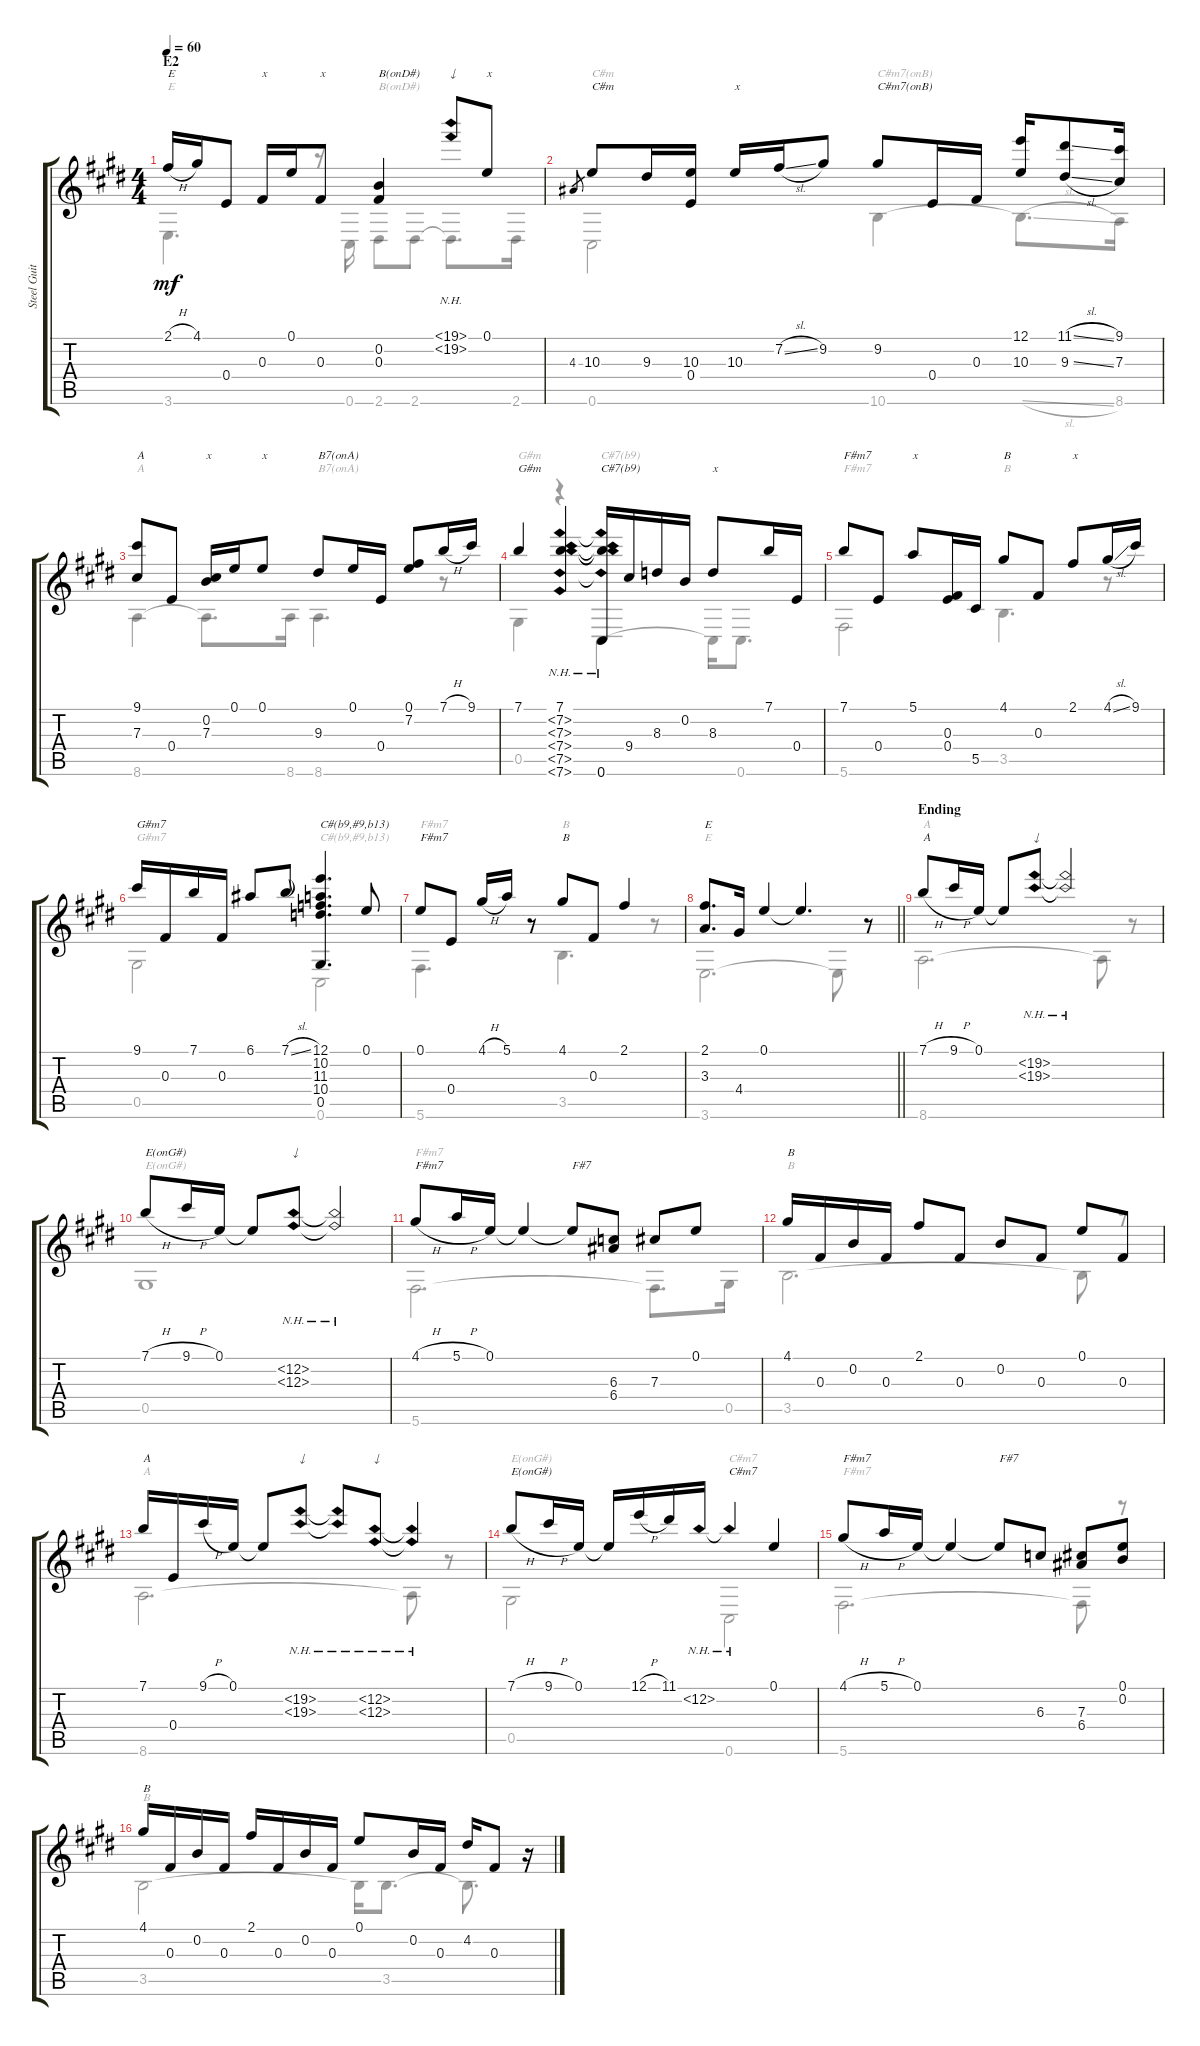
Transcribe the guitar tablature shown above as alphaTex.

\track ("Steel Guitar" "Steel Guit") {instrument acousticguitarsteel}
\staff {score tabs}
\tuning (E4 B3 Gb3 E3 Ab2 Db2) {hide}
\voice
\ts (4 4)
\section ("" "E2")
\tempo 60
\clef g2
\ks e
2.1{h}.16{txt "E" dy mf} 4.1.16 0.4.8 0.3.16{txt "x"} 0.1.16 0.3.8{txt "x"} (0.2 0.3).4{txt "B(onD#)"} (19.1{nh} 19.2{nh}).8{txt "↓"} 0.1.8{txt "x"} |
4.3.8{gr} 10.3.8{txt "C#m"} 9.3.16 (10.3 0.4).16 10.3.16{txt "x"} 7.2{sl}.16 9.2.8 9.2.8{txt "C#m7(onB)"} 0.4.16 0.3.16 (12.1 10.3).16 (11.1{sl} 9.3{sl}).8 (9.1 7.3).16 |
(9.1 7.3).8{txt "A"} 0.4.8 (0.2 7.3).16{txt "x"} 0.1.16 0.1.8{txt "x"} 9.3.8{txt "B7(onA)"} 0.1.16 0.4.16 (0.1 7.2).8 7.1{h}.16 9.1.16 |
7.1.4{txt "G#m"} (7.1 7.2{nh} 7.3{nh} 7.4{nh} 7.5{nh} 7.6{nh}).4 (7.1{t} 7.2{nh t} 7.3{nh t} 7.4{nh t} 7.5{nh t} 0.6).16{txt "C#7(b9)"} 9.4.16 8.3.16 0.2.16 8.3.8{txt "x"} 7.1.16 0.4.16 |
7.1.8{txt "F#m7"} 0.4.8 5.1.8{txt "x"} (0.3 0.4).16 5.5.16 4.1.8{txt "B"} 0.3.8 2.1.8{txt "x"} 4.1{sl}.16 9.1.16 |
9.1.16{txt "G#m7"} 0.3.16 7.1.16 0.3.16 6.1.8 7.1{sl}.8 (12.1 10.2 11.3 10.4 0.5).4{d txt "C#(b9,#9,b13)"} 0.1.8 |
0.1.8{txt "F#m7"} 0.4.8 4.1{h}.16 5.1.16 r.8 4.1.8{txt "B"} 0.3.8 2.1.4 |
\barLineRight lightlight
(2.1 3.3).8{d txt "E"} 4.4.16 0.1.4 0.1{t}.4{d} r.8 |
\section ("" "Ending")
7.1{h}.8{txt "A"} 9.1{h}.16 0.1.16 0.1{t}.8 (19.2{nh} 19.3{nh}).8{txt "↓"} (19.2{nh t} 19.3{nh t}).2 |
7.1{h}.8{txt "E(onG#)"} 9.1{h}.16 0.1.16 0.1{t}.8 (12.2{nh} 12.3{nh}).8{txt "↓"} (12.2{nh t} 12.3{nh t}).2 |
4.1{h}.8{txt "F#m7"} 5.1{h}.16 0.1.16 0.1{t}.4 0.1{t}.8{txt "F#7"} (6.3 6.4).8 7.3.8 0.1.8 |
4.1.16{txt "B"} 0.3.16 0.2.16 0.3.16 2.1.8 0.3.8 0.2.8 0.3.8 0.1.8 0.3.8 |
7.1.16{txt "A"} 0.4.16 9.1{h}.16 0.1.16 0.1{t}.8 (19.2{nh} 19.3{nh}).8{txt "↓"} (19.2{nh t} 19.3{nh t}).8 (12.2{nh} 12.3{nh}).8{txt "↓"} (12.2{nh t} 12.3{nh t}).4 |
7.1{h}.8{txt "E(onG#)"} 9.1{h}.16 0.1.16 0.1{t}.16 12.1{h}.16 11.1.16 12.2{nh}.16 12.2{nh t}.4{txt "C#m7"} 0.1.4 |
4.1{h}.8{txt "F#m7"} 5.1{h}.16 0.1.16 0.1{t}.4 0.1{t}.8{txt "F#7"} 6.3.8 (7.3 6.4).8 (0.1 0.2).8 |
4.1.16{txt "B"} 0.3.16 0.2.16 0.3.16 2.1.16 0.3.16 0.2.16 0.3.16 0.1.8 0.2.16 0.3.16 4.2.16 0.3.8 r.16
\voice
\clef g2
\ottava regular
\simile none
\ks e
3.6.4{d txt "E" dy mf} r.16 0.6.16 2.6.8{txt "B(onD#)"} 2.6.8 2.6{t}.8{d} 2.6.16 |
0.6.2{txt "C#m"} 10.6.4{txt "C#m7(onB)"} 10.6{sl t}.8{d} 8.6.16 |
8.6.4{txt "A"} 8.6{t}.8{d} 8.6.16 8.6.4{d txt "B7(onA)"} r.8 |
0.5.4{txt "G#m"} r.4 0.6.4{txt "C#7(b9)"} 0.6{t}.16 0.6.8{d} |
5.6.2{txt "F#m7"} 3.5.4{d txt "B"} r.8 |
0.5.2{txt "G#m7"} 0.6.2{txt "C#(b9,#9,b13)"} |
5.6.4{d txt "F#m7"} r.8 3.5.4{d txt "B"} r.8 |
\barLineRight lightlight
3.6.2{d txt "E"} 3.6{t}.8 r.8 |
8.6.2{d txt "A"} 8.6{t}.8 r.8 |
0.5.1{txt "E(onG#)"} |
5.6.2{d txt "F#m7"} 5.6{t}.8{d} 0.5.16 |
3.5.2{d txt "B"} 3.5{t}.8 r.8 |
8.6.2{d txt "A"} 8.6{t}.8 r.8 |
0.5.2{txt "E(onG#)"} 0.6.2{txt "C#m7"} |
5.6.2{d txt "F#m7"} 5.6{t}.8 r.8 |
3.5.2{txt "B"} 3.5{t}.16 3.5.8{d} 3.5{t}.8{d} r.16
